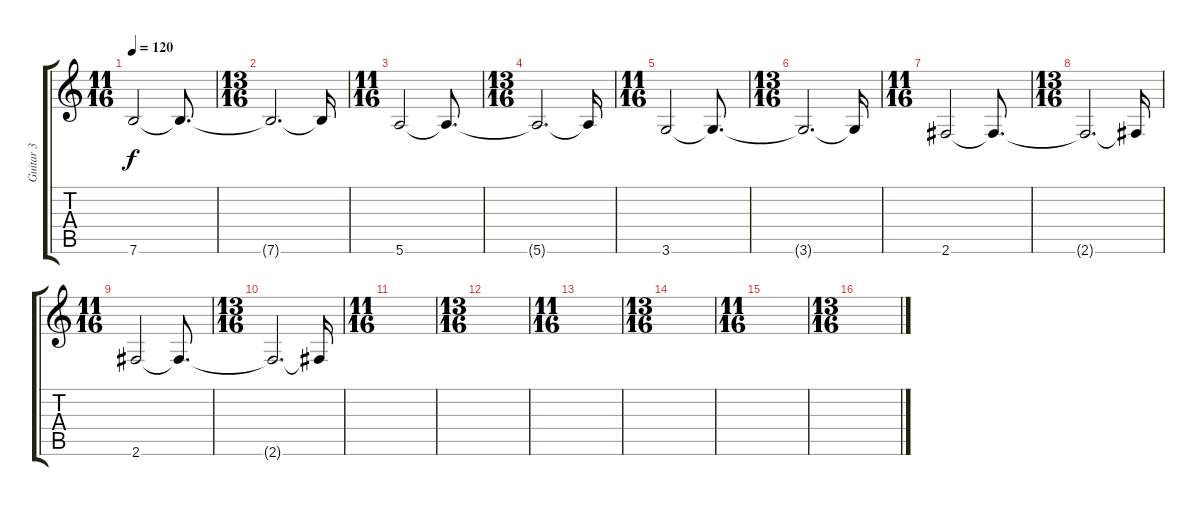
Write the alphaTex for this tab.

\track ("Guitar 3" "Guitar 3") {instrument distortionguitar}
\staff {score tabs}
\tuning (E4 B3 G3 D3 A2 E2) {hide}
\ts (11 16)
\tempo 120
\clef g2
\ks c
7.6.2{dy f} 7.6{t}.8{d} |
\ts (13 16)
7.6{t}.2{d} 7.6{t}.16 |
\ts (11 16)
5.6.2{volume 13} 5.6{t}.8{d} |
\ts (13 16)
5.6{t}.2{d} 5.6{t}.16 |
\ts (11 16)
3.6.2 3.6{t}.8{d} |
\ts (13 16)
3.6{t}.2{d} 3.6{t}.16 |
\ts (11 16)
2.6.2 2.6{t}.8{d} |
\ts (13 16)
2.6{t}.2{d} 2.6{t}.16 |
\ts (11 16)
2.6.2 2.6{t}.8{d} |
\ts (13 16)
2.6{t}.2{d} 2.6{t}.16 |
\ts (11 16)
|
\ts (13 16)
|
\ts (11 16)
|
\ts (13 16)
|
\ts (11 16)
|
\ts (13 16)
